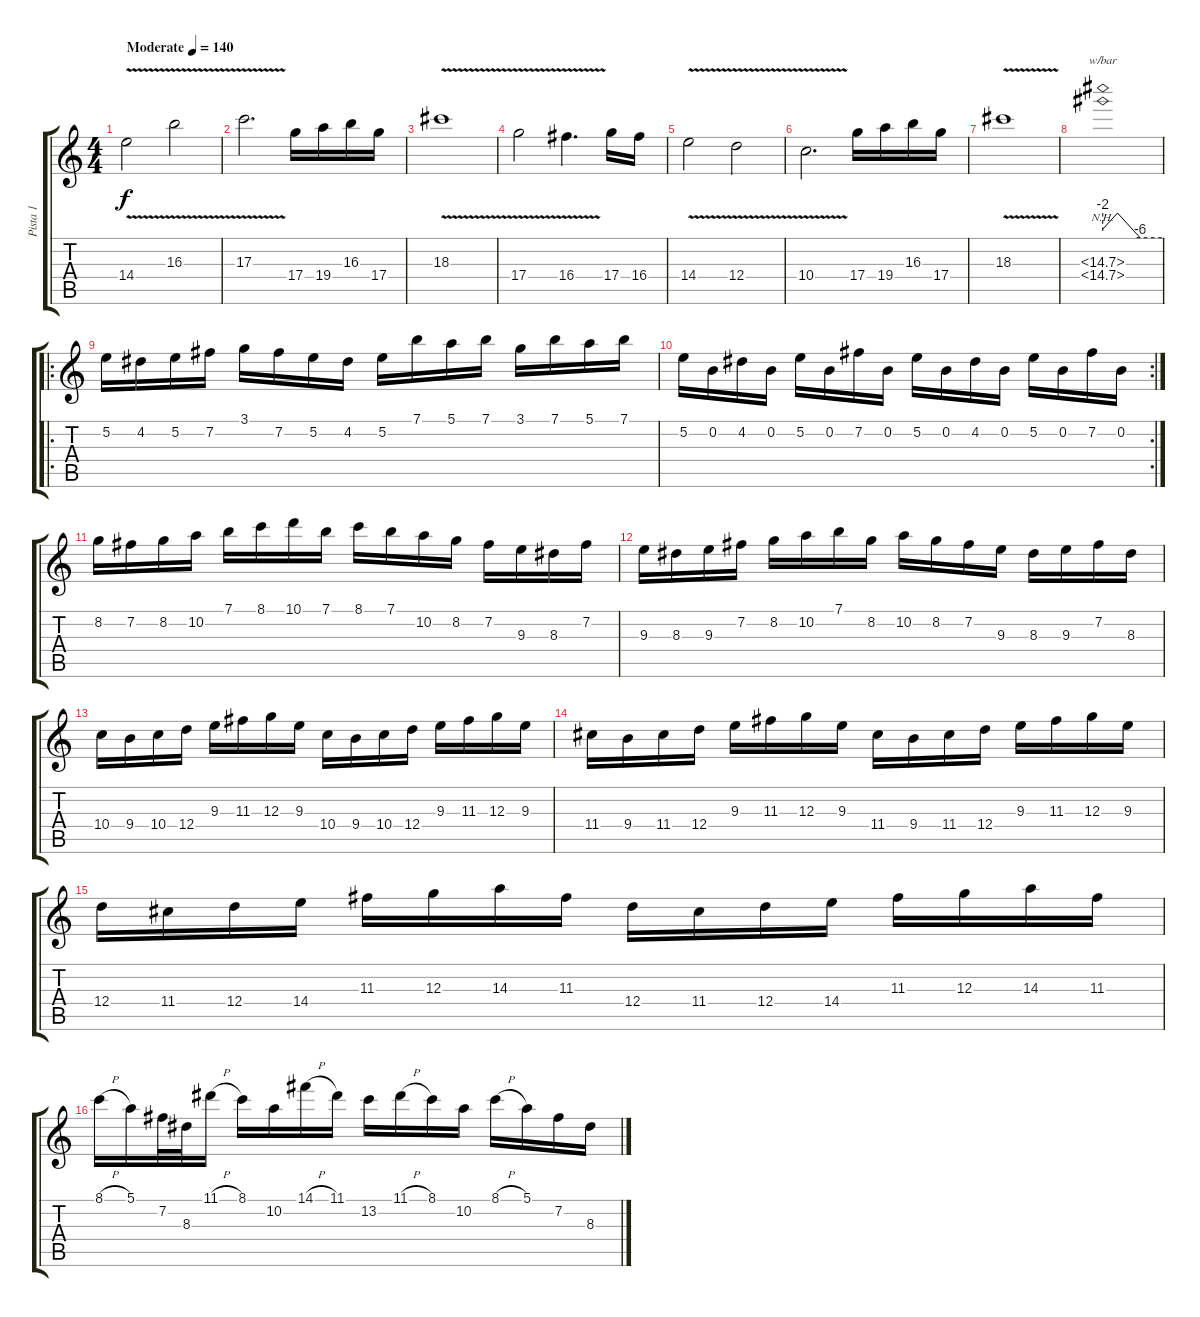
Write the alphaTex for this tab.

\track ("Pista 1" "Pista 1") {instrument overdrivenguitar}
\staff {score tabs}
\tuning (E4 B3 G3 D3 A2 E2) {hide}
\ts (4 4)
\tempo (140 "Moderate")
\clef g2
\ks c
14.4{v}.2{dy f instrument overdrivenguitar} 16.3{v}.2 |
17.3{v}.2{d} 17.4.16 19.4.16 16.3.16 17.4.16 |
18.3{v}.1 |
17.4{v}.2 16.4{v}.4{d} 17.4.16 16.4.16 |
14.4{v}.2 12.4{v}.2 |
10.4{v}.2{d} 17.4.16 19.4.16 16.3.16 17.4.16 |
18.3{v}.1 |
(15.3{nh} 15.4{nh}).1{tbe (custom default 0 -8 15 0 38 -24 60 -24)} |
\ro
5.2.16 4.2.16 5.2.16 7.2.16 3.1.16 7.2.16 5.2.16 4.2.16 5.2.16 7.1.16 5.1.16 7.1.16 3.1.16 7.1.16 5.1.16 7.1.16 |
\rc 2
5.2.16 0.2.16 4.2.16 0.2.16 5.2.16 0.2.16 7.2.16 0.2.16 5.2.16 0.2.16 4.2.16 0.2.16 5.2.16 0.2.16 7.2.16 0.2.16 |
8.2.16 7.2.16 8.2.16 10.2.16 7.1.16 8.1.16 10.1.16 7.1.16 8.1.16 7.1.16 10.2.16 8.2.16 7.2.16 9.3.16 8.3.16 7.2.16 |
9.3.16 8.3.16 9.3.16 7.2.16 8.2.16 10.2.16 7.1.16 8.2.16 10.2.16 8.2.16 7.2.16 9.3.16 8.3.16 9.3.16 7.2.16 8.3.16 |
10.4.16 9.4.16 10.4.16 12.4.16 9.3.16 11.3.16 12.3.16 9.3.16 10.4.16 9.4.16 10.4.16 12.4.16 9.3.16 11.3.16 12.3.16 9.3.16 |
11.4.16 9.4.16 11.4.16 12.4.16 9.3.16 11.3.16 12.3.16 9.3.16 11.4.16 9.4.16 11.4.16 12.4.16 9.3.16 11.3.16 12.3.16 9.3.16 |
12.4.16 11.4.16 12.4.16 14.4.16 11.3.16 12.3.16 14.3.16 11.3.16 12.4.16 11.4.16 12.4.16 14.4.16 11.3.16 12.3.16 14.3.16 11.3.16 |
8.1{h}.16 5.1.16 7.2.32 8.3.32 11.1{h}.16 8.1.16 10.2.16 14.1{h}.16 11.1.16 13.2.16 11.1{h}.16 8.1.16 10.2.16 8.1{h}.16 5.1.16 7.2.16 8.3.16
